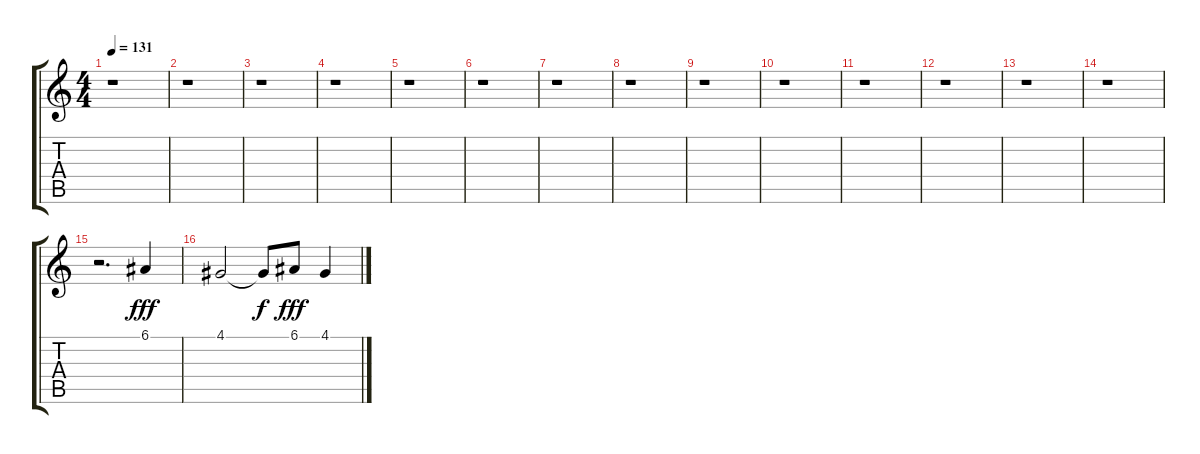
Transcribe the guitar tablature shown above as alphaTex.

\track "" {instrument fx3crystal}
\staff {score tabs}
\tuning (E4 B3 G3 D3 A2 E2) {hide}
\ts (4 4)
\tempo 131
\clef g2
\ks c
r.1{dy f} |
r.1 |
r.1 |
r.1 |
r.1 |
r.1 |
r.1 |
r.1 |
r.1 |
r.1 |
r.1 |
r.1 |
r.1 |
r.1 |
r.2{d} 6.1.4{dy fff} |
4.1.2 4.1{t}.8{dy f} 6.1.8{dy fff} 4.1.4
